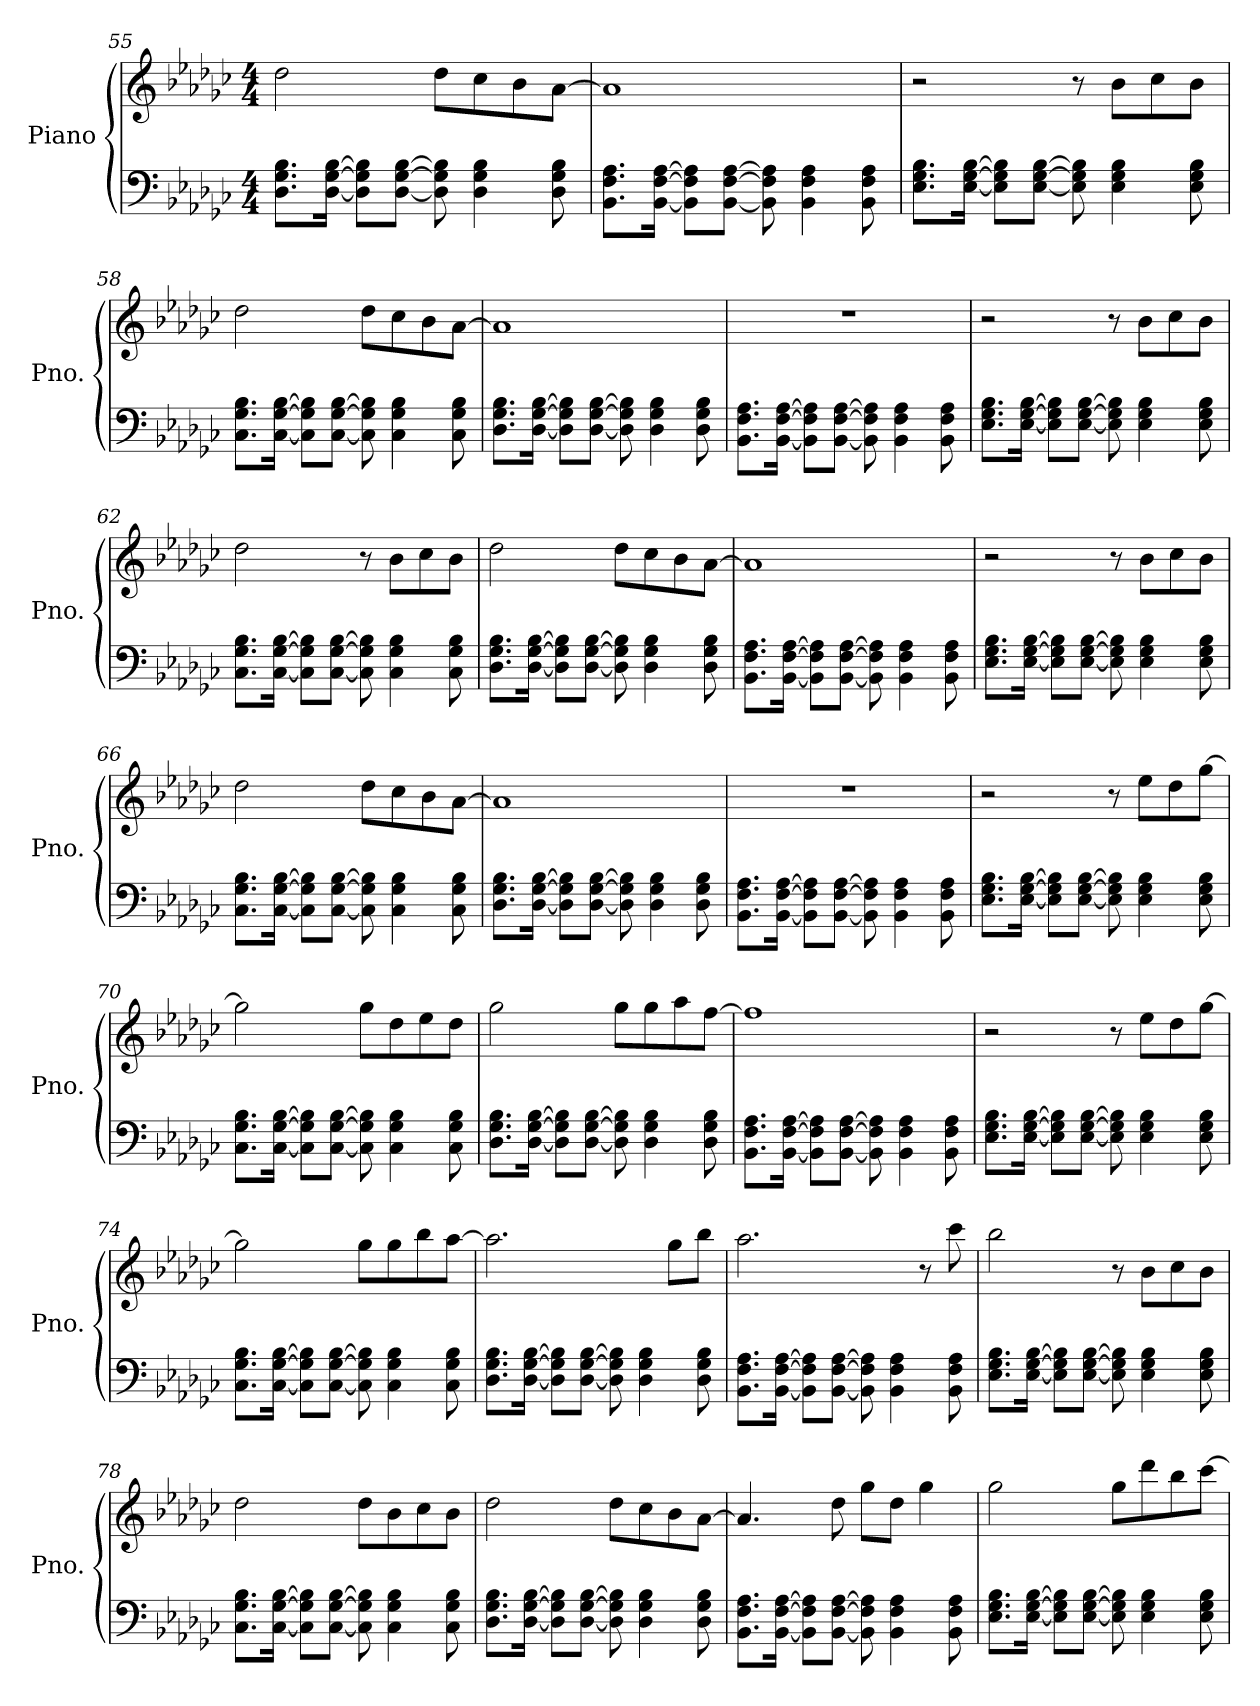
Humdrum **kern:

**kern	**kern
*part1	*part1
*staff2	*staff1
*I"Piano	*
*I'Pno.	*
*clefF4	*clefG2
*k[b-e-a-d-g-c-]	*k[b-e-a-d-g-c-]
*M4/4	*M4/4
=55	=55
8.D-\ 8.G-\ 8.B-\L	2dd-\
[16D-\ [16G-\ [16B-\Jk	.
8D-\] 8G-\] 8B-\]L	.
[8D-\ [8G-\ [8B-\J	.
8D-\] 8G-\] 8B-\]	8dd-\L
4D-\ 4G-\ 4B-\	8cc-\
.	8b-\
8D-\ 8G-\ 8B-\	[8a-\J
=56	=56
8.BB-\ 8.F\ 8.A-\L	1a-]
[16BB-\ [16F\ [16A-\Jk	.
8BB-\] 8F\] 8A-\]L	.
[8BB-\ [8F\ [8A-\J	.
8BB-\] 8F\] 8A-\]	.
4BB-\ 4F\ 4A-\	.
8BB-\ 8F\ 8A-\	.
=57	=57
8.E-\ 8.G-\ 8.B-\L	2r
[16E-\ [16G-\ [16B-\Jk	.
8E-\] 8G-\] 8B-\]L	.
[8E-\ [8G-\ [8B-\J	.
8E-\] 8G-\] 8B-\]	8r
4E-\ 4G-\ 4B-\	8b-\L
.	8cc-\
8E-\ 8G-\ 8B-\	8b-\J
!!LO:LB:g=z
=58	=58
8.C-\ 8.G-\ 8.B-\L	2dd-\
[16C-\ [16G-\ [16B-\Jk	.
8C-\] 8G-\] 8B-\]L	.
[8C-\ [8G-\ [8B-\J	.
8C-\] 8G-\] 8B-\]	8dd-\L
4C-\ 4G-\ 4B-\	8cc-\
.	8b-\
8C-\ 8G-\ 8B-\	[8a-\J
=59	=59
8.D-\ 8.G-\ 8.B-\L	1a-]
[16D-\ [16G-\ [16B-\Jk	.
8D-\] 8G-\] 8B-\]L	.
[8D-\ [8G-\ [8B-\J	.
8D-\] 8G-\] 8B-\]	.
4D-\ 4G-\ 4B-\	.
8D-\ 8G-\ 8B-\	.
=60	=60
8.BB-\ 8.F\ 8.A-\L	1r
[16BB-\ [16F\ [16A-\Jk	.
8BB-\] 8F\] 8A-\]L	.
[8BB-\ [8F\ [8A-\J	.
8BB-\] 8F\] 8A-\]	.
4BB-\ 4F\ 4A-\	.
8BB-\ 8F\ 8A-\	.
=61	=61
8.E-\ 8.G-\ 8.B-\L	2r
[16E-\ [16G-\ [16B-\Jk	.
8E-\] 8G-\] 8B-\]L	.
[8E-\ [8G-\ [8B-\J	.
8E-\] 8G-\] 8B-\]	8r
4E-\ 4G-\ 4B-\	8b-\L
.	8cc-\
8E-\ 8G-\ 8B-\	8b-\J
!!LO:LB:g=z
=62	=62
8.C-\ 8.G-\ 8.B-\L	2dd-\
[16C-\ [16G-\ [16B-\Jk	.
8C-\] 8G-\] 8B-\]L	.
[8C-\ [8G-\ [8B-\J	.
8C-\] 8G-\] 8B-\]	8r
4C-\ 4G-\ 4B-\	8b-\L
.	8cc-\
8C-\ 8G-\ 8B-\	8b-\J
=63	=63
8.D-\ 8.G-\ 8.B-\L	2dd-\
[16D-\ [16G-\ [16B-\Jk	.
8D-\] 8G-\] 8B-\]L	.
[8D-\ [8G-\ [8B-\J	.
8D-\] 8G-\] 8B-\]	8dd-\L
4D-\ 4G-\ 4B-\	8cc-\
.	8b-\
8D-\ 8G-\ 8B-\	[8a-\J
=64	=64
8.BB-\ 8.F\ 8.A-\L	1a-]
[16BB-\ [16F\ [16A-\Jk	.
8BB-\] 8F\] 8A-\]L	.
[8BB-\ [8F\ [8A-\J	.
8BB-\] 8F\] 8A-\]	.
4BB-\ 4F\ 4A-\	.
8BB-\ 8F\ 8A-\	.
=65	=65
8.E-\ 8.G-\ 8.B-\L	2r
[16E-\ [16G-\ [16B-\Jk	.
8E-\] 8G-\] 8B-\]L	.
[8E-\ [8G-\ [8B-\J	.
8E-\] 8G-\] 8B-\]	8r
4E-\ 4G-\ 4B-\	8b-\L
.	8cc-\
8E-\ 8G-\ 8B-\	8b-\J
!!LO:PB:g=z
=66	=66
8.C-\ 8.G-\ 8.B-\L	2dd-\
[16C-\ [16G-\ [16B-\Jk	.
8C-\] 8G-\] 8B-\]L	.
[8C-\ [8G-\ [8B-\J	.
8C-\] 8G-\] 8B-\]	8dd-\L
4C-\ 4G-\ 4B-\	8cc-\
.	8b-\
8C-\ 8G-\ 8B-\	[8a-\J
=67	=67
8.D-\ 8.G-\ 8.B-\L	1a-]
[16D-\ [16G-\ [16B-\Jk	.
8D-\] 8G-\] 8B-\]L	.
[8D-\ [8G-\ [8B-\J	.
8D-\] 8G-\] 8B-\]	.
4D-\ 4G-\ 4B-\	.
8D-\ 8G-\ 8B-\	.
=68	=68
8.BB-\ 8.F\ 8.A-\L	1r
[16BB-\ [16F\ [16A-\Jk	.
8BB-\] 8F\] 8A-\]L	.
[8BB-\ [8F\ [8A-\J	.
8BB-\] 8F\] 8A-\]	.
4BB-\ 4F\ 4A-\	.
8BB-\ 8F\ 8A-\	.
=69	=69
8.E-\ 8.G-\ 8.B-\L	2r
[16E-\ [16G-\ [16B-\Jk	.
8E-\] 8G-\] 8B-\]L	.
[8E-\ [8G-\ [8B-\J	.
8E-\] 8G-\] 8B-\]	8r
4E-\ 4G-\ 4B-\	8ee-\L
.	8dd-\
8E-\ 8G-\ 8B-\	[8gg-\J
!!LO:LB:g=z
=70	=70
8.C-\ 8.G-\ 8.B-\L	2gg-\]
[16C-\ [16G-\ [16B-\Jk	.
8C-\] 8G-\] 8B-\]L	.
[8C-\ [8G-\ [8B-\J	.
8C-\] 8G-\] 8B-\]	8gg-\L
4C-\ 4G-\ 4B-\	8dd-\
.	8ee-\
8C-\ 8G-\ 8B-\	8dd-\J
=71	=71
8.D-\ 8.G-\ 8.B-\L	2gg-\
[16D-\ [16G-\ [16B-\Jk	.
8D-\] 8G-\] 8B-\]L	.
[8D-\ [8G-\ [8B-\J	.
8D-\] 8G-\] 8B-\]	8gg-\L
4D-\ 4G-\ 4B-\	8gg-\
.	8aa-\
8D-\ 8G-\ 8B-\	[8ff\J
=72	=72
8.BB-\ 8.F\ 8.A-\L	1ff]
[16BB-\ [16F\ [16A-\Jk	.
8BB-\] 8F\] 8A-\]L	.
[8BB-\ [8F\ [8A-\J	.
8BB-\] 8F\] 8A-\]	.
4BB-\ 4F\ 4A-\	.
8BB-\ 8F\ 8A-\	.
=73	=73
8.E-\ 8.G-\ 8.B-\L	2r
[16E-\ [16G-\ [16B-\Jk	.
8E-\] 8G-\] 8B-\]L	.
[8E-\ [8G-\ [8B-\J	.
8E-\] 8G-\] 8B-\]	8r
4E-\ 4G-\ 4B-\	8ee-\L
.	8dd-\
8E-\ 8G-\ 8B-\	[8gg-\J
!!LO:LB:g=z
=74	=74
8.C-\ 8.G-\ 8.B-\L	2gg-\]
[16C-\ [16G-\ [16B-\Jk	.
8C-\] 8G-\] 8B-\]L	.
[8C-\ [8G-\ [8B-\J	.
8C-\] 8G-\] 8B-\]	8gg-\L
4C-\ 4G-\ 4B-\	8gg-\
.	8bb-\
8C-\ 8G-\ 8B-\	[8aa-\J
=75	=75
8.D-\ 8.G-\ 8.B-\L	2.aa-\]
[16D-\ [16G-\ [16B-\Jk	.
8D-\] 8G-\] 8B-\]L	.
[8D-\ [8G-\ [8B-\J	.
8D-\] 8G-\] 8B-\]	.
4D-\ 4G-\ 4B-\	.
.	8gg-\L
8D-\ 8G-\ 8B-\	8bb-\J
=76	=76
8.BB-\ 8.F\ 8.A-\L	2.aa-\
[16BB-\ [16F\ [16A-\Jk	.
8BB-\] 8F\] 8A-\]L	.
[8BB-\ [8F\ [8A-\J	.
8BB-\] 8F\] 8A-\]	.
4BB-\ 4F\ 4A-\	.
.	8r
8BB-\ 8F\ 8A-\	8ccc-\
=77	=77
8.E-\ 8.G-\ 8.B-\L	2bb-\
[16E-\ [16G-\ [16B-\Jk	.
8E-\] 8G-\] 8B-\]L	.
[8E-\ [8G-\ [8B-\J	.
8E-\] 8G-\] 8B-\]	8r
4E-\ 4G-\ 4B-\	8b-\L
.	8cc-\
8E-\ 8G-\ 8B-\	8b-\J
!!LO:LB:g=z
=78	=78
8.C-\ 8.G-\ 8.B-\L	2dd-\
[16C-\ [16G-\ [16B-\Jk	.
8C-\] 8G-\] 8B-\]L	.
[8C-\ [8G-\ [8B-\J	.
8C-\] 8G-\] 8B-\]	8dd-\L
4C-\ 4G-\ 4B-\	8b-\
.	8cc-\
8C-\ 8G-\ 8B-\	8b-\J
=79	=79
8.D-\ 8.G-\ 8.B-\L	2dd-\
[16D-\ [16G-\ [16B-\Jk	.
8D-\] 8G-\] 8B-\]L	.
[8D-\ [8G-\ [8B-\J	.
8D-\] 8G-\] 8B-\]	8dd-\L
4D-\ 4G-\ 4B-\	8cc-\
.	8b-\
8D-\ 8G-\ 8B-\	[8a-\J
=80	=80
8.BB-\ 8.F\ 8.A-\L	4.a-/]
[16BB-\ [16F\ [16A-\Jk	.
8BB-\] 8F\] 8A-\]L	.
[8BB-\ [8F\ [8A-\J	8dd-\
8BB-\] 8F\] 8A-\]	8gg-\L
4BB-\ 4F\ 4A-\	8dd-\J
.	4gg-\
8BB-\ 8F\ 8A-\	.
=81	=81
8.E-\ 8.G-\ 8.B-\L	2gg-\
[16E-\ [16G-\ [16B-\Jk	.
8E-\] 8G-\] 8B-\]L	.
[8E-\ [8G-\ [8B-\J	.
8E-\] 8G-\] 8B-\]	8gg-\L
4E-\ 4G-\ 4B-\	8ddd-\
.	8bb-\
8E-\ 8G-\ 8B-\	[8ccc-\J
=	=
*-	*-
